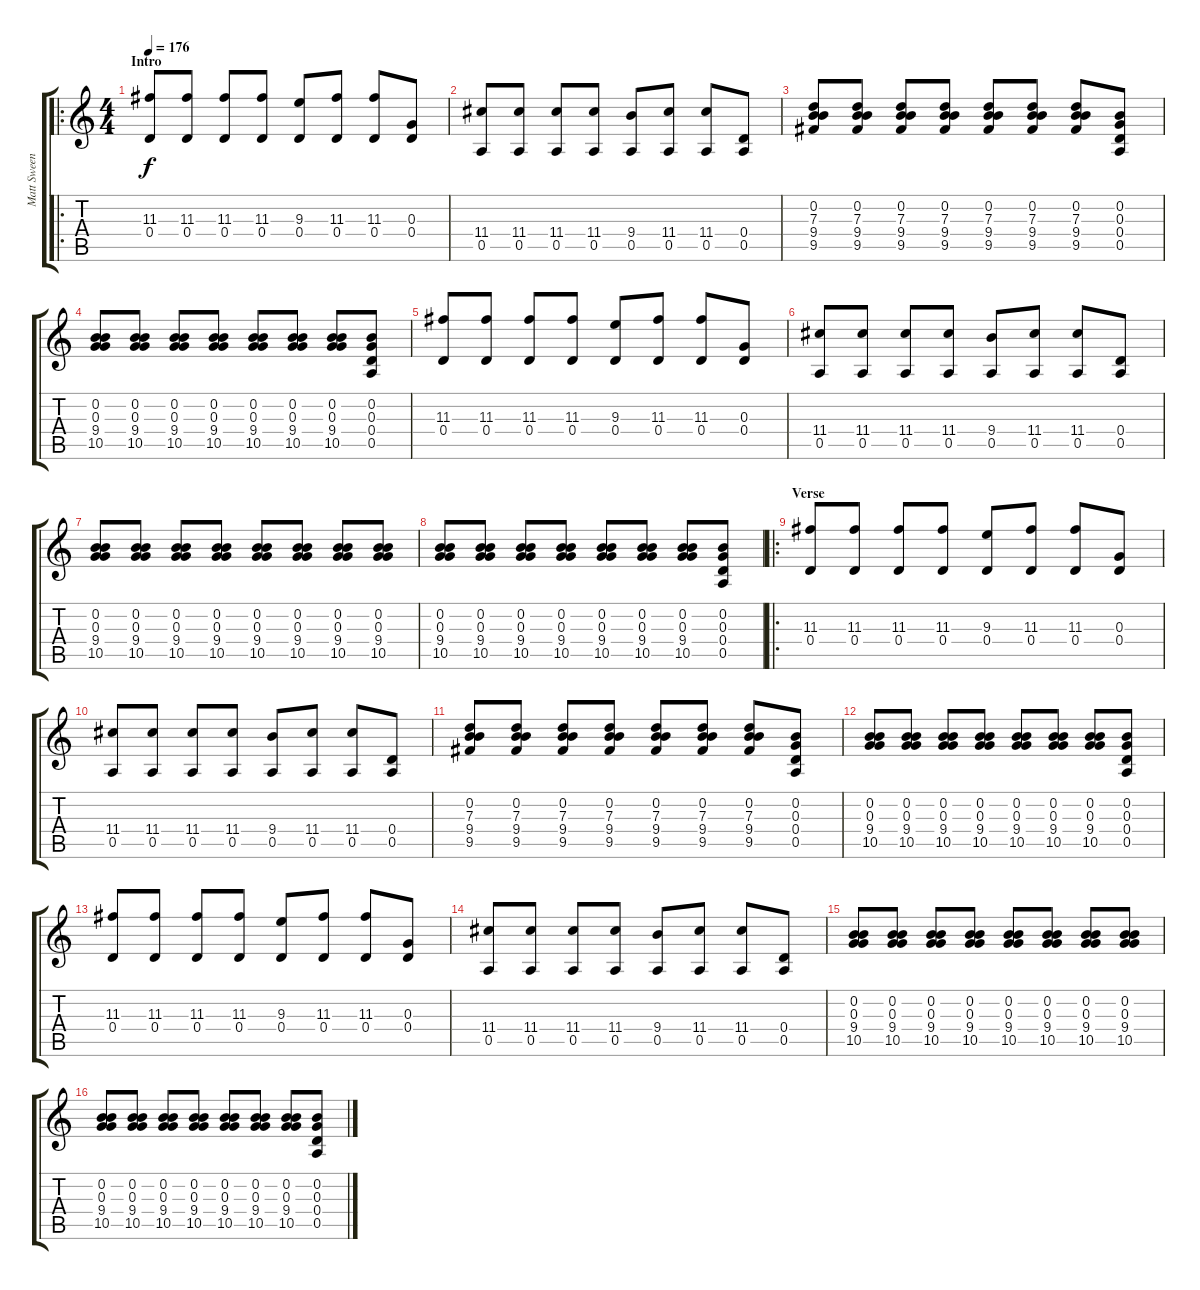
\track ("Matt Sweeney/David Pajo" "Matt Sween") {instrument overdrivenguitar}
\staff {score tabs}
\tuning (E4 B3 G3 D3 A2 E2) {hide}
\ro
\ts (4 4)
\section ("" "Intro")
\tempo 176
\clef g2
\ks c
(11.3 0.4).8{dy f instrument overdrivenguitar} (11.3 0.4).8 (11.3 0.4).8 (11.3 0.4).8 (9.3 0.4).8 (11.3 0.4).8 (11.3 0.4).8 (0.3 0.4).8 |
(11.4 0.5).8 (11.4 0.5).8 (11.4 0.5).8 (11.4 0.5).8 (9.4 0.5).8 (11.4 0.5).8 (11.4 0.5).8 (0.4 0.5).8 |
(0.2 7.3 9.4 9.5).8 (0.2 7.3 9.4 9.5).8 (0.2 7.3 9.4 9.5).8 (0.2 7.3 9.4 9.5).8 (0.2 7.3 9.4 9.5).8 (0.2 7.3 9.4 9.5).8 (0.2 7.3 9.4 9.5).8 (0.2 0.3 0.4 0.5).8 |
(0.2 0.3 9.4 10.5).8 (0.2 0.3 9.4 10.5).8 (0.2 0.3 9.4 10.5).8 (0.2 0.3 9.4 10.5).8 (0.2 0.3 9.4 10.5).8 (0.2 0.3 9.4 10.5).8 (0.2 0.3 9.4 10.5).8 (0.2 0.3 0.4 0.5).8 |
(11.3 0.4).8 (11.3 0.4).8 (11.3 0.4).8 (11.3 0.4).8 (9.3 0.4).8 (11.3 0.4).8 (11.3 0.4).8 (0.3 0.4).8 |
(11.4 0.5).8 (11.4 0.5).8 (11.4 0.5).8 (11.4 0.5).8 (9.4 0.5).8 (11.4 0.5).8 (11.4 0.5).8 (0.4 0.5).8 |
(0.2 0.3 9.4 10.5).8 (0.2 0.3 9.4 10.5).8 (0.2 0.3 9.4 10.5).8 (0.2 0.3 9.4 10.5).8 (0.2 0.3 9.4 10.5).8 (0.2 0.3 9.4 10.5).8 (0.2 0.3 9.4 10.5).8 (0.2 0.3 9.4 10.5).8 |
(0.2 0.3 9.4 10.5).8 (0.2 0.3 9.4 10.5).8 (0.2 0.3 9.4 10.5).8 (0.2 0.3 9.4 10.5).8 (0.2 0.3 9.4 10.5).8 (0.2 0.3 9.4 10.5).8 (0.2 0.3 9.4 10.5).8 (0.2 0.3 0.4 0.5).8 |
\ro
\section ("" "Verse")
(11.3 0.4).8 (11.3 0.4).8 (11.3 0.4).8 (11.3 0.4).8 (9.3 0.4).8 (11.3 0.4).8 (11.3 0.4).8 (0.3 0.4).8 |
(11.4 0.5).8 (11.4 0.5).8 (11.4 0.5).8 (11.4 0.5).8 (9.4 0.5).8 (11.4 0.5).8 (11.4 0.5).8 (0.4 0.5).8 |
(0.2 7.3 9.4 9.5).8 (0.2 7.3 9.4 9.5).8 (0.2 7.3 9.4 9.5).8 (0.2 7.3 9.4 9.5).8 (0.2 7.3 9.4 9.5).8 (0.2 7.3 9.4 9.5).8 (0.2 7.3 9.4 9.5).8 (0.2 0.3 0.4 0.5).8 |
(0.2 0.3 9.4 10.5).8 (0.2 0.3 9.4 10.5).8 (0.2 0.3 9.4 10.5).8 (0.2 0.3 9.4 10.5).8 (0.2 0.3 9.4 10.5).8 (0.2 0.3 9.4 10.5).8 (0.2 0.3 9.4 10.5).8 (0.2 0.3 0.4 0.5).8 |
(11.3 0.4).8 (11.3 0.4).8 (11.3 0.4).8 (11.3 0.4).8 (9.3 0.4).8 (11.3 0.4).8 (11.3 0.4).8 (0.3 0.4).8 |
(11.4 0.5).8 (11.4 0.5).8 (11.4 0.5).8 (11.4 0.5).8 (9.4 0.5).8 (11.4 0.5).8 (11.4 0.5).8 (0.4 0.5).8 |
(0.2 0.3 9.4 10.5).8 (0.2 0.3 9.4 10.5).8 (0.2 0.3 9.4 10.5).8 (0.2 0.3 9.4 10.5).8 (0.2 0.3 9.4 10.5).8 (0.2 0.3 9.4 10.5).8 (0.2 0.3 9.4 10.5).8 (0.2 0.3 9.4 10.5).8 |
(0.2 0.3 9.4 10.5).8 (0.2 0.3 9.4 10.5).8 (0.2 0.3 9.4 10.5).8 (0.2 0.3 9.4 10.5).8 (0.2 0.3 9.4 10.5).8 (0.2 0.3 9.4 10.5).8 (0.2 0.3 9.4 10.5).8 (0.2 0.3 0.4 0.5).8
